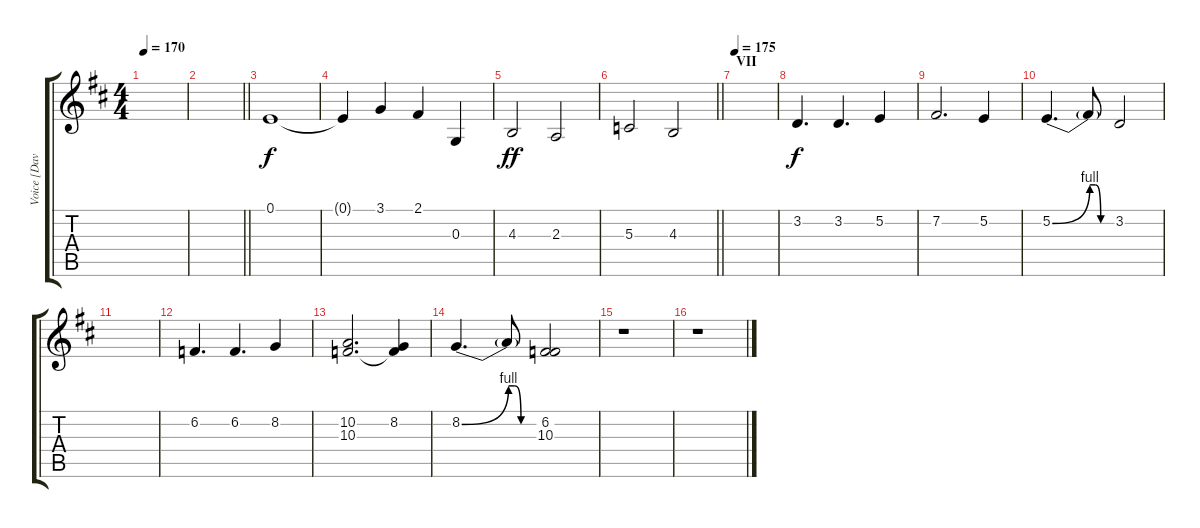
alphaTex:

\track ("Voice [David Gilmour]" "Voice [Dav") {instrument lead1square}
\staff {score tabs}
\tuning (E4 B3 G3 D3 A2 E2) {hide}
\ts (4 4)
\tempo 170
\clef g2
\ks d
|
\barLineRight lightlight
|
0.1.1{volume 16 instrument frenchhorn} |
0.1{t}.4{dy f} 3.1.4 2.1.4 0.3.4 |
4.3.2{dy ff} 2.3.2 |
\barLineRight lightlight
5.3.2 4.3.2 |
\section ("" "VII")
\tempo 175
|
3.2.4{d dy f instrument lead1square} 3.2.4{d} 5.2.4 |
7.2.2{d} 5.2.4 |
5.2{be (bend 0 0 60 4)}.4{d} 5.2{be (custom 0 4 15 4 30 0 60 0) t}.8 3.2.2 |
|
6.2.4{d} 6.2.4{d} 8.2.4 |
(10.2 10.3).2{d} (8.2 10.3{t}).4 |
8.2{be (bend 0 0 60 4)}.4{d} 8.2{be (custom 0 4 15 4 30 0 60 0) t}.8 (6.2 10.3).2 |
r.1 |
r.1
